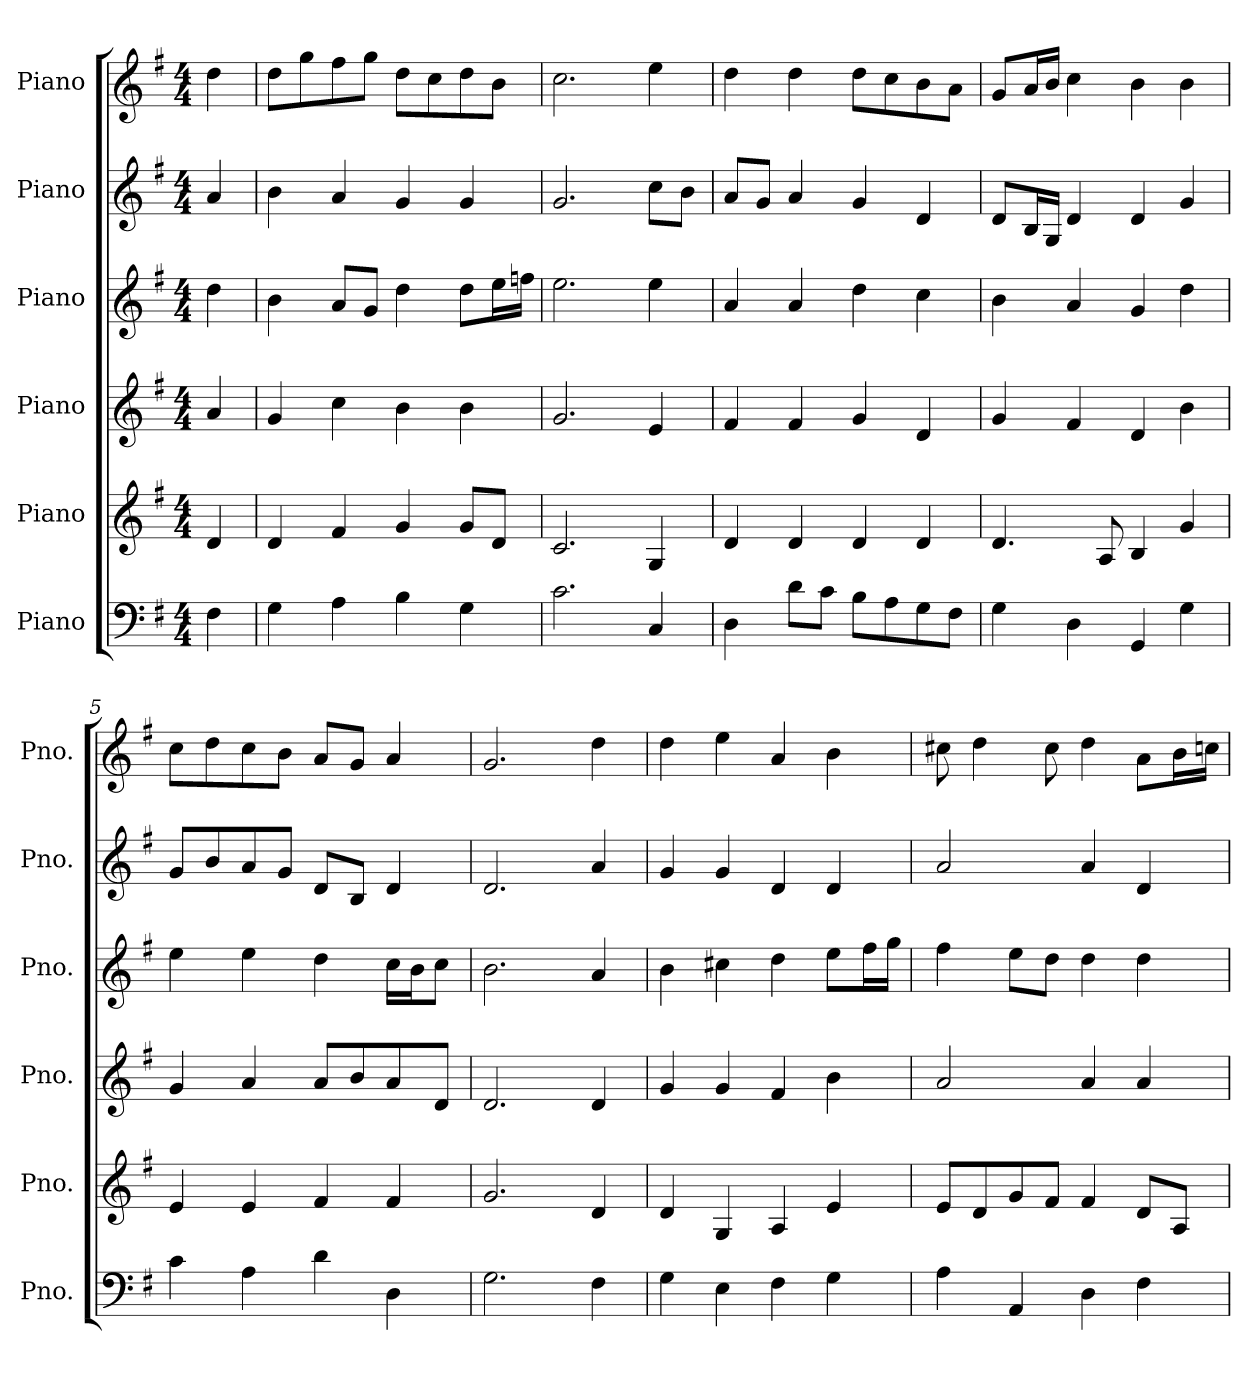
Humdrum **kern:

**kern	**kern	**kern	**kern	**kern	**kern
*part6	*part5	*part4	*part3	*part2	*part1
*staff6	*staff5	*staff4	*staff3	*staff2	*staff1
*I"Piano	*I"Piano	*I"Piano	*I"Piano	*I"Piano	*I"Piano
*I'Pno.	*I'Pno.	*I'Pno.	*I'Pno.	*I'Pno.	*I'Pno.
*clefF4	*clefG2	*clefG2	*clefG2	*clefG2	*clefG2
*k[f#]	*k[f#]	*k[f#]	*k[f#]	*k[f#]	*k[f#]
*M4/4	*M4/4	*M4/4	*M4/4	*M4/4	*M4/4
*MM96	*MM96	*MM96	*MM96	*MM96	*MM96
=	=	=	=	=	=
4F#\	4d/	4a/	4dd\	4a/	4dd\
=1	=1	=1	=1	=1	=1
4G\	4d/	4g/	4b\	4b\	8dd\L
.	.	.	.	.	8gg\
4A\	4f#/	4cc\	8a/L	4a/	8ff#\
.	.	.	8g/J	.	8gg\J
4B\	4g/	4b\	4dd\	4g/	8dd\L
.	.	.	.	.	8cc\
4G\	8g/L	4b\	8dd\L	4g/	8dd\
.	8d/J	.	16ee\L	.	8b\J
.	.	.	16ffn\JJ	.	.
=2	=2	=2	=2	=2	=2
2.c\	2.c/	2.g/	2.ee\	2.g/	2.cc\
4C/	4G/	4e/	4ee\	8cc\L	4ee\
.	.	.	.	8b\J	.
=3	=3	=3	=3	=3	=3
4D\	4d/	4f#/	4a/	8a/L	4dd\
.	.	.	.	8g/J	.
8d\L	4d/	4f#/	4a/	4a/	4dd\
8c\J	.	.	.	.	.
8B\L	4d/	4g/	4dd\	4g/	8dd\L
8A\	.	.	.	.	8cc\
8G\	4d/	4d/	4cc\	4d/	8b\
8F#\J	.	.	.	.	8a\J
=4	=4	=4	=4	=4	=4
4G\	4.d/	4g/	4b\	8d/L	8g/L
.	.	.	.	16B/L	16a/L
.	.	.	.	16G/JJ	16b/JJ
4D\	.	4f#/	4a/	4d/	4cc\
.	8A/	.	.	.	.
4GG/	4B/	4d/	4g/	4d/	4b\
4G\	4g/	4b\	4dd\	4g/	4b\
=5	=5	=5	=5	=5	=5
4c\	4e/	4g/	4ee\	8g/L	8cc\L
.	.	.	.	8b/	8dd\
4A\	4e/	4a/	4ee\	8a/	8cc\
.	.	.	.	8g/J	8b\J
4d\	4f#/	8a/L	4dd\	8d/L	8a/L
.	.	8b/	.	8B/J	8g/J
4D\	4f#/	8a/	16cc\LL	4d/	4a/
.	.	.	16b\J	.	.
.	.	8d/J	8cc\J	.	.
!!LO:LB:g=z
=6	=6	=6	=6	=6	=6
2.G\	2.g/	2.d/	2.b\	2.d/	2.g/
4F#\	4d/	4d/	4a/	4a/	4dd\
=7	=7	=7	=7	=7	=7
4G\	4d/	4g/	4b\	4g/	4dd\
4E\	4G/	4g/	4cc#X\	4g/	4ee\
4F#\	4A/	4f#/	4dd\	4d/	4a/
4G\	4e/	4b\	8ee\L	4d/	4b\
.	.	.	16ff#\L	.	.
.	.	.	16gg\JJ	.	.
=8	=8	=8	=8	=8	=8
4A\	8e/L	2a/	4ff#\	2a/	8cc#X\
.	8d/	.	.	.	4dd\
4AA/	8g/	.	8ee\L	.	.
.	8f#/J	.	8dd\J	.	8cc#\
4D\	4f#/	4a/	4dd\	4a/	4dd\
4F#\	8d/L	4a/	4dd\	4d/	8a\L
.	8A/J	.	.	.	16b\L
.	.	.	.	.	16ccn\JJ
=	=	=	=	=	=
*-	*-	*-	*-	*-	*-
